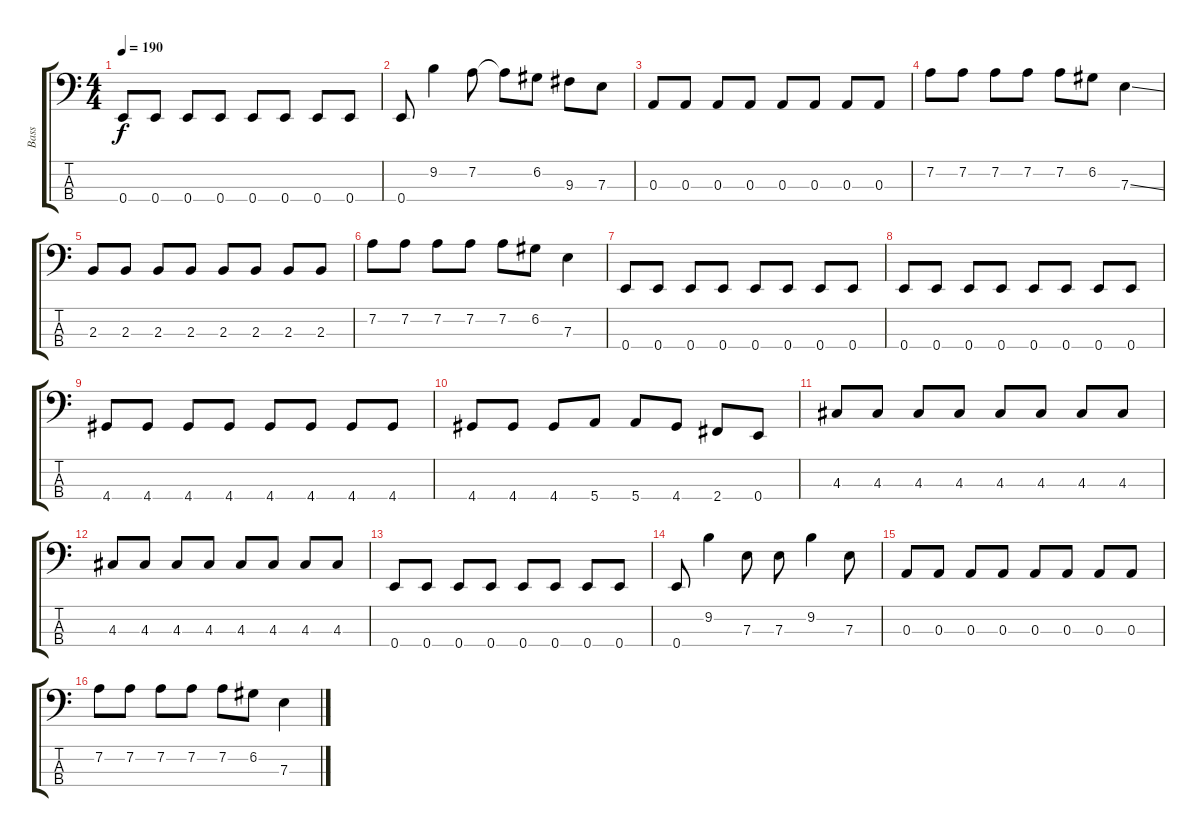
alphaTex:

\track ("Bass" "Bass") {instrument electricbasspick}
\staff {score tabs}
\tuning (G2 D2 A1 E1) {hide}
\ts (4 4)
\tempo 190
\clef f4
\ks c
0.4.8{dy f} 0.4.8 0.4.8 0.4.8 0.4.8 0.4.8 0.4.8 0.4.8 |
0.4.8 9.2.4 7.2.8 7.2{t}.8 6.2.8 9.3.8 7.3.8 |
0.3.8 0.3.8 0.3.8 0.3.8 0.3.8 0.3.8 0.3.8 0.3.8 |
7.2.8 7.2.8 7.2.8 7.2.8 7.2.8 6.2.8 7.3{ss}.4 |
2.3.8 2.3.8 2.3.8 2.3.8 2.3.8 2.3.8 2.3.8 2.3.8 |
7.2.8 7.2.8 7.2.8 7.2.8 7.2.8 6.2.8 7.3.4 |
0.4.8 0.4.8 0.4.8 0.4.8 0.4.8 0.4.8 0.4.8 0.4.8 |
0.4.8 0.4.8 0.4.8 0.4.8 0.4.8 0.4.8 0.4.8 0.4.8 |
4.4.8 4.4.8 4.4.8 4.4.8 4.4.8 4.4.8 4.4.8 4.4.8 |
4.4.8 4.4.8 4.4.8 5.4.8 5.4.8 4.4.8 2.4.8 0.4.8 |
4.3.8 4.3.8 4.3.8 4.3.8 4.3.8 4.3.8 4.3.8 4.3.8 |
4.3.8 4.3.8 4.3.8 4.3.8 4.3.8 4.3.8 4.3.8 4.3.8 |
0.4.8 0.4.8 0.4.8 0.4.8 0.4.8 0.4.8 0.4.8 0.4.8 |
0.4.8 9.2.4 7.3.8 7.3.8 9.2.4 7.3.8 |
0.3.8 0.3.8 0.3.8 0.3.8 0.3.8 0.3.8 0.3.8 0.3.8 |
7.2.8 7.2.8 7.2.8 7.2.8 7.2.8 6.2.8 7.3{ss}.4
